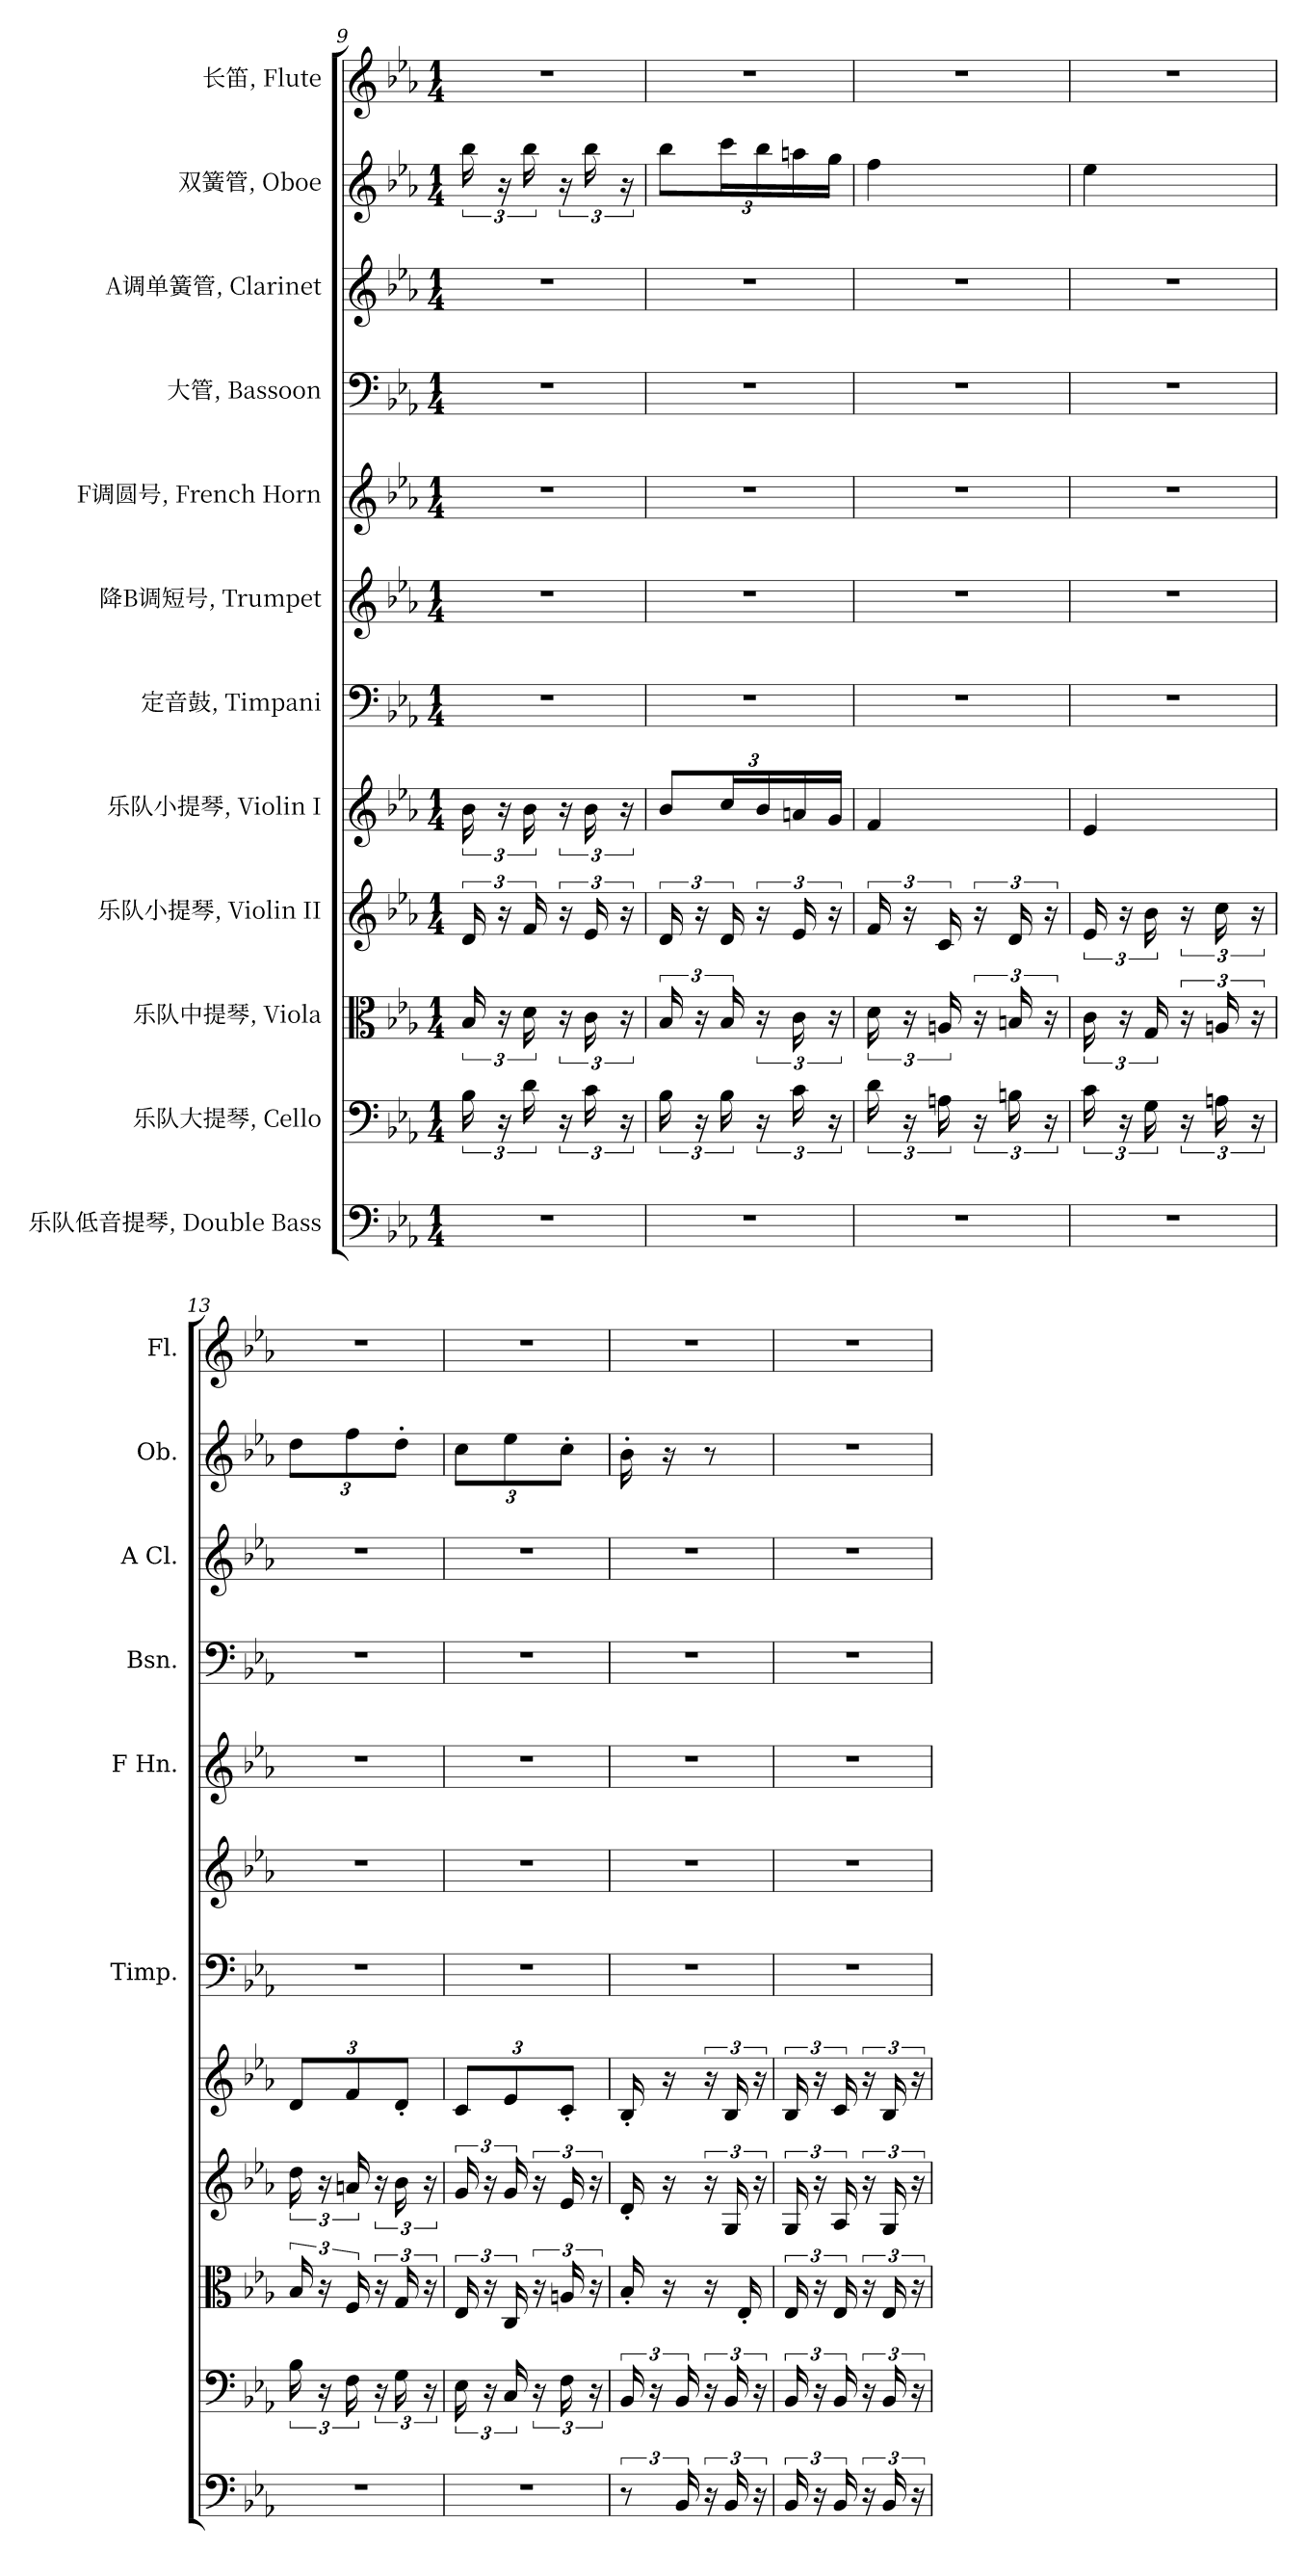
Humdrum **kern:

**kern	**kern	**kern	**kern	**kern	**kern	**kern	**kern	**kern	**kern	**kern	**kern
*part12	*part11	*part10	*part9	*part8	*part7	*part6	*part5	*part4	*part3	*part2	*part1
*staff12	*staff11	*staff10	*staff9	*staff8	*staff7	*staff6	*staff5	*staff4	*staff3	*staff2	*staff1
*I"乐队低音提琴, Double Bass	*I"乐队大提琴, Cello	*I"乐队中提琴, Viola	*I"乐队小提琴, Violin II	*I"乐队小提琴, Violin I	*I"定音鼓, Timpani	*I"降B调短号, Trumpet	*I"F调圆号, French Horn	*I"大管, Bassoon	*I"A调单簧管, Clarinet	*I"双簧管, Oboe	*I"长笛, Flute
*	*	*	*	*	*I'Timp.	*	*I'F Hn.	*I'Bsn.	*I'A Cl.	*I'Ob.	*I'Fl.
!!LO:PB:g=z
*clefF4	*clefF4	*clefC3	*clefG2	*clefG2	*clefF4	*clefG2	*clefG2	*clefF4	*clefG2	*clefG2	*clefG2
*ITrd7c12	*	*	*	*	*	*ITrd1c2	*ITrd4c7	*	*ITrd1c2	*	*
*k[b-e-a-]	*k[b-e-a-]	*k[b-e-a-]	*k[b-e-a-]	*k[b-e-a-]	*k[b-e-a-]	*k[b-e-a-d-g-]	*k[b-e-a-d-]	*k[b-e-a-]	*k[b-e-a-d-g-]	*k[b-e-a-]	*k[b-e-a-]
*M1/4	*M1/4	*M1/4	*M1/4	*M1/4	*M1/4	*M1/4	*M1/4	*M1/4	*M1/4	*M1/4	*M1/4
=9	=9	=9	=9	=9	=9	=9	=9	=9	=9	=9	=9
4r	24B-\	24B-/	24d/	24b-\	4r	4r	4r	4r	4r	24bb-\	4r
.	24r	24r	24r	24r	.	.	.	.	.	24r	.
.	24d\	24d\	24f/	24b-\	.	.	.	.	.	24bb-\	.
.	24r	24r	24r	24r	.	.	.	.	.	24r	.
.	24c\	24c\	24e-/	24b-\	.	.	.	.	.	24bb-\	.
.	24r	24r	24r	24r	.	.	.	.	.	24r	.
=10	=10	=10	=10	=10	=10	=10	=10	=10	=10	=10	=10
*	*	*	*	*Xbrackettup	*	*	*	*	*	*Xbrackettup	*
4r	24B-\	24B-/	24d/	12b-/L	4r	4r	4r	4r	4r	12bb-\L	4r
.	24r	24r	24r	.	.	.	.	.	.	.	.
.	24B-\	24B-/	24d/	24cc/L	.	.	.	.	.	24ccc\L	.
.	24r	24r	24r	24b-/	.	.	.	.	.	24bb-\	.
.	24c\	24c\	24e-/	24an/	.	.	.	.	.	24aan\	.
.	24r	24r	24r	24g/JJ	.	.	.	.	.	24gg\JJ	.
=11	=11	=11	=11	=11	=11	=11	=11	=11	=11	=11	=11
4r	24d\	24d\	24f/	4f/	4r	4r	4r	4r	4r	4ff\	4r
.	24r	24r	24r	.	.	.	.	.	.	.	.
.	24An\	24An/	24c/	.	.	.	.	.	.	.	.
.	24r	24r	24r	.	.	.	.	.	.	.	.
.	24Bn\	24Bn/	24d/	.	.	.	.	.	.	.	.
.	24r	24r	24r	.	.	.	.	.	.	.	.
=12	=12	=12	=12	=12	=12	=12	=12	=12	=12	=12	=12
4r	24c\	24c\	24e-/	4e-/	4r	4r	4r	4r	4r	4ee-\	4r
.	24r	24r	24r	.	.	.	.	.	.	.	.
.	24G\	24G/	24b-\	.	.	.	.	.	.	.	.
.	24r	24r	24r	.	.	.	.	.	.	.	.
.	24An\	24An/	24cc\	.	.	.	.	.	.	.	.
.	24r	24r	24r	.	.	.	.	.	.	.	.
!!LO:PB:g=z
=13	=13	=13	=13	=13	=13	=13	=13	=13	=13	=13	=13
4r	24B-\	24B-/	24dd\	12d/L	4r	4r	4r	4r	4r	12dd\L	4r
.	24r	24r	24r	.	.	.	.	.	.	.	.
.	24F\	24F/	24an/	12f/	.	.	.	.	.	12ff\	.
.	24r	24r	24r	.	.	.	.	.	.	.	.
.	24G\	24G/	24b-\	12d'/J	.	.	.	.	.	12dd'\J	.
.	24r	24r	24r	.	.	.	.	.	.	.	.
=14	=14	=14	=14	=14	=14	=14	=14	=14	=14	=14	=14
4r	24E-\	24E-/	24g/	12c/L	4r	4r	4r	4r	4r	12cc\L	4r
.	24r	24r	24r	.	.	.	.	.	.	.	.
.	24C/	24C/	24g/	12e-/	.	.	.	.	.	12ee-\	.
.	24r	24r	24r	.	.	.	.	.	.	.	.
.	24F\	24An/	24e-/	12c'/J	.	.	.	.	.	12cc'\J	.
.	24r	24r	24r	.	.	.	.	.	.	.	.
=15	=15	=15	=15	=15	=15	=15	=15	=15	=15	=15	=15
12r	24BB-/	16B-'/	16d'/	16B-'/	4r	4r	4r	4r	4r	16b-'\	4r
.	24r	.	.	.	.	.	.	.	.	.	.
.	.	16r	16r	16r	.	.	.	.	.	16r	.
24BBB-/	24BB-/	.	.	.	.	.	.	.	.	.	.
*	*	*	*	*brackettup	*	*	*	*	*	*	*
24r	24r	16r	24r	24r	.	.	.	.	.	8r	.
24BBB-/	24BB-/	.	24G/	24B-/	.	.	.	.	.	.	.
.	.	16E-'/	.	.	.	.	.	.	.	.	.
24r	24r	.	24r	24r	.	.	.	.	.	.	.
=16	=16	=16	=16	=16	=16	=16	=16	=16	=16	=16	=16
24BBB-/	24BB-/	24E-/	24G/	24B-/	4r	4r	4r	4r	4r	4r	4r
24r	24r	24r	24r	24r	.	.	.	.	.	.	.
24BBB-/	24BB-/	24E-/	24A-/	24c/	.	.	.	.	.	.	.
24r	24r	24r	24r	24r	.	.	.	.	.	.	.
24BBB-/	24BB-/	24E-/	24G/	24B-/	.	.	.	.	.	.	.
24r	24r	24r	24r	24r	.	.	.	.	.	.	.
=	=	=	=	=	=	=	=	=	=	=	=
*-	*-	*-	*-	*-	*-	*-	*-	*-	*-	*-	*-
